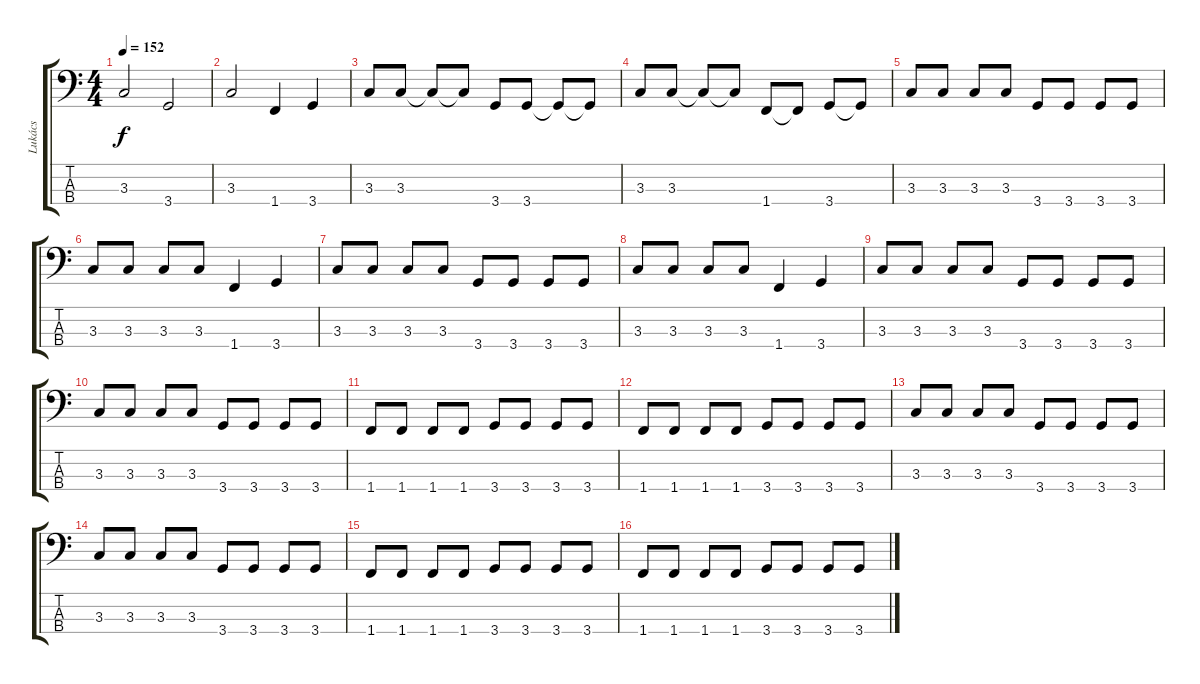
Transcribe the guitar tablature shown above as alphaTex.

\track ("Lukács" "Lukács") {instrument electricbasspick}
\staff {score tabs}
\tuning (G2 D2 A1 E1) {hide}
\ts (4 4)
\tempo 152
\clef f4
\ks c
3.3.2{dy f} 3.4.2 |
3.3.2 1.4.4 3.4.4 |
3.3.8 3.3.8 3.3{t}.8 3.3{t}.8 3.4.8 3.4.8 3.4{t}.8 3.4{t}.8 |
3.3.8 3.3.8 3.3{t}.8 3.3{t}.8 1.4.8 1.4{t}.8 3.4.8 3.4{t}.8 |
3.3.8 3.3.8 3.3.8 3.3.8 3.4.8 3.4.8 3.4.8 3.4.8 |
3.3.8 3.3.8 3.3.8 3.3.8 1.4.4 3.4.4 |
3.3.8 3.3.8 3.3.8 3.3.8 3.4.8 3.4.8 3.4.8 3.4.8 |
3.3.8 3.3.8 3.3.8 3.3.8 1.4.4 3.4.4 |
3.3.8 3.3.8 3.3.8 3.3.8 3.4.8 3.4.8 3.4.8 3.4.8 |
3.3.8 3.3.8 3.3.8 3.3.8 3.4.8 3.4.8 3.4.8 3.4.8 |
1.4.8 1.4.8 1.4.8 1.4.8 3.4.8 3.4.8 3.4.8 3.4.8 |
1.4.8 1.4.8 1.4.8 1.4.8 3.4.8 3.4.8 3.4.8 3.4.8 |
3.3.8 3.3.8 3.3.8 3.3.8 3.4.8 3.4.8 3.4.8 3.4.8 |
3.3.8 3.3.8 3.3.8 3.3.8 3.4.8 3.4.8 3.4.8 3.4.8 |
1.4.8 1.4.8 1.4.8 1.4.8 3.4.8 3.4.8 3.4.8 3.4.8 |
1.4.8 1.4.8 1.4.8 1.4.8 3.4.8 3.4.8 3.4.8 3.4.8
